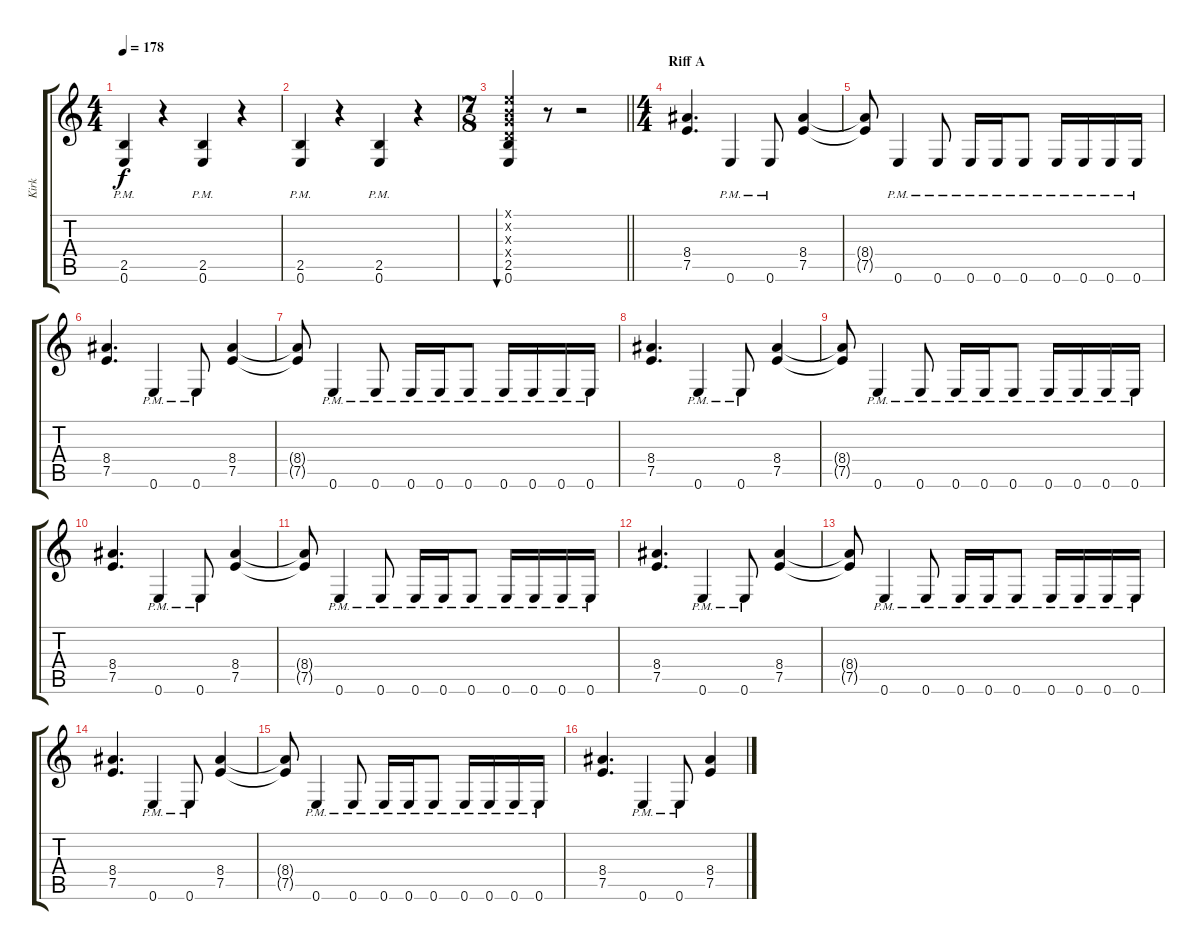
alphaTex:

\track ("Kirk" "Kirk") {instrument distortionguitar}
\staff {score tabs}
\tuning (E4 B3 G3 D3 A2 E2) {hide}
\ts (4 4)
\tempo 178
\clef g2
\ks c
(2.5{pm} 0.6{pm}).4{dy f} r.4 (2.5{pm} 0.6{pm}).4 r.4 |
(2.5{pm} 0.6{pm}).4 r.4 (2.5{pm} 0.6{pm}).4 r.4 |
\ts (7 8)
\barLineRight lightlight
(0.1{x} 0.2{x} 0.3{x} 0.4{x} 2.5 0.6).4{bu 480} r.8 r.2 |
\ts (4 4)
\section ("" "Riff A")
(8.4 7.5).4{d} 0.6{pm}.4 0.6{pm}.8 (8.4 7.5).4 |
(8.4{t} 7.5{t}).8 0.6{pm}.4 0.6{pm}.8 0.6{pm}.16 0.6{pm}.16 0.6{pm}.8 0.6{pm}.16 0.6{pm}.16 0.6{pm}.16 0.6{pm}.16 |
(8.4 7.5).4{d} 0.6{pm}.4 0.6{pm}.8 (8.4 7.5).4 |
(8.4{t} 7.5{t}).8 0.6{pm}.4 0.6{pm}.8 0.6{pm}.16 0.6{pm}.16 0.6{pm}.8 0.6{pm}.16 0.6{pm}.16 0.6{pm}.16 0.6{pm}.16 |
(8.4 7.5).4{d} 0.6{pm}.4 0.6{pm}.8 (8.4 7.5).4 |
(8.4{t} 7.5{t}).8 0.6{pm}.4 0.6{pm}.8 0.6{pm}.16 0.6{pm}.16 0.6{pm}.8 0.6{pm}.16 0.6{pm}.16 0.6{pm}.16 0.6{pm}.16 |
(8.4 7.5).4{d} 0.6{pm}.4 0.6{pm}.8 (8.4 7.5).4 |
(8.4{t} 7.5{t}).8 0.6{pm}.4 0.6{pm}.8 0.6{pm}.16 0.6{pm}.16 0.6{pm}.8 0.6{pm}.16 0.6{pm}.16 0.6{pm}.16 0.6{pm}.16 |
(8.4 7.5).4{d} 0.6{pm}.4 0.6{pm}.8 (8.4 7.5).4 |
(8.4{t} 7.5{t}).8 0.6{pm}.4 0.6{pm}.8 0.6{pm}.16 0.6{pm}.16 0.6{pm}.8 0.6{pm}.16 0.6{pm}.16 0.6{pm}.16 0.6{pm}.16 |
(8.4 7.5).4{d} 0.6{pm}.4 0.6{pm}.8 (8.4 7.5).4 |
(8.4{t} 7.5{t}).8 0.6{pm}.4 0.6{pm}.8 0.6{pm}.16 0.6{pm}.16 0.6{pm}.8 0.6{pm}.16 0.6{pm}.16 0.6{pm}.16 0.6{pm}.16 |
(8.4 7.5).4{d} 0.6{pm}.4 0.6{pm}.8 (8.4 7.5).4
